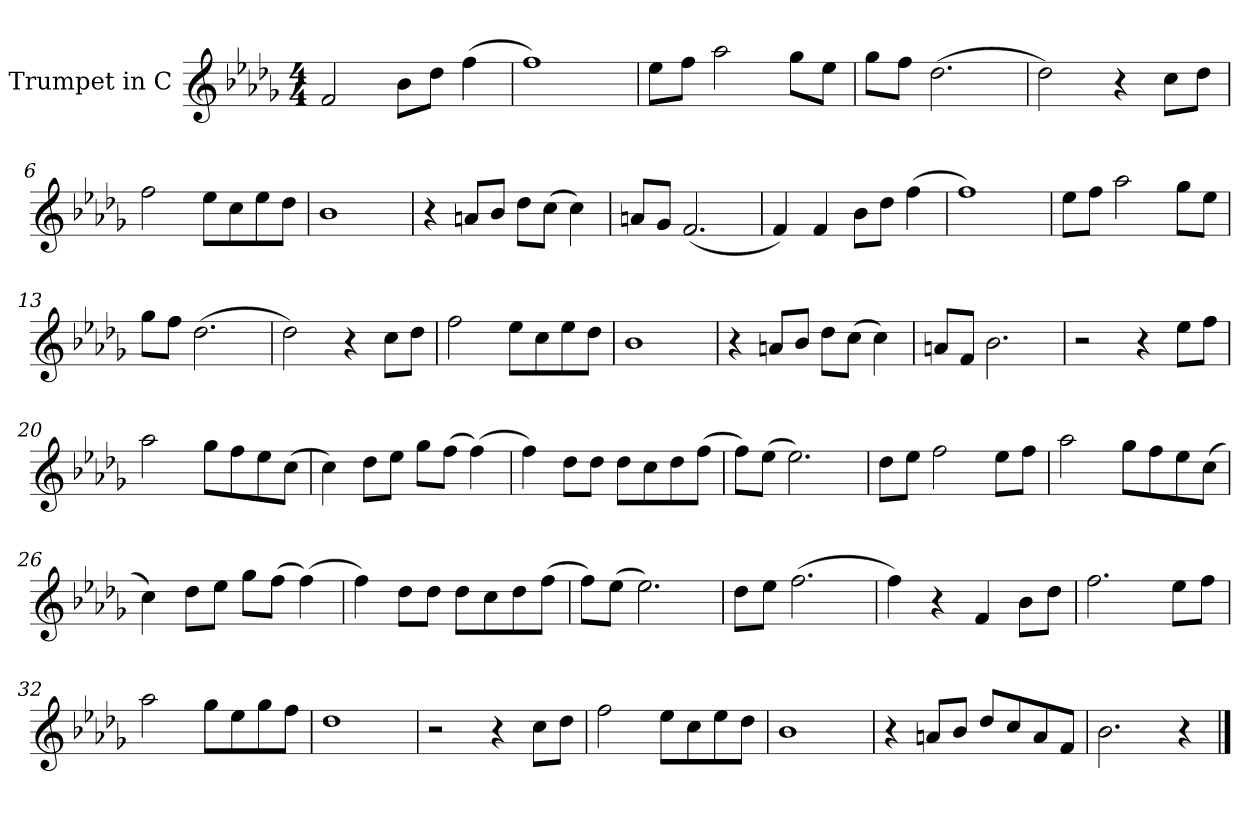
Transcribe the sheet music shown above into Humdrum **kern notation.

**kern
*part1
*staff1
*I"Trumpet in C
*I'Tpt
*clefG2
*k[b-e-a-d-g-]
*D-:
*M4/4
=1
2f/
8b-\L
8dd-\J
(>4ff\
=2
1ff)
=3
8ee-\L
8ff\J
2aa-\
8gg-\L
8ee-\J
=4
8gg-\L
8ff\J
(>2.dd-\
=5
2dd-\)
4r
8cc\L
8dd-\J
!!LO:LB:g=z
=6
2ff\
8ee-\L
8cc\
8ee-\
8dd-\J
=7
1b-
=8
4r
8an/L
8b-/J
8dd-\L
(>8cc\J
4cc\)
=9
8an/L
8g-/J
(<2.f/
=10
4f/)
4f/
8b-\L
8dd-\J
(>4ff\
=11
1ff)
!!LO:LB:g=z
=12
8ee-\L
8ff\J
2aa-\
8gg-\L
8ee-\J
=13
8gg-\L
8ff\J
(>2.dd-\
=14
2dd-\)
4r
8cc\L
8dd-\J
=15
2ff\
8ee-\L
8cc\
8ee-\
8dd-\J
=16
1b-
=17
4r
8an/L
8b-/J
8dd-\L
(>8cc\J
4cc\)
!!LO:LB:g=z
=18
8an/L
8f/J
2.b-\
=19
2r
4r
8ee-\L
8ff\J
=20
2aa-\
8gg-\L
8ff\
8ee-\
(>8cc\J
=21
4cc\)
8dd-\L
8ee-\J
8gg-\L
(>8ff\J
(>4ff\)
=22
4ff\)
8dd-\L
8dd-\J
8dd-\L
8cc\
8dd-\
(>8ff\J
!!LO:LB:g=z
=23
8ff\L)
(>8ee-\J
2.ee-\)
=24
8dd-\L
8ee-\J
2ff\
8ee-\L
8ff\J
=25
2aa-\
8gg-\L
8ff\
8ee-\
(>8cc\J
=26
4cc\)
8dd-\L
8ee-\J
8gg-\L
(>8ff\J
(>4ff\)
=27
4ff\)
8dd-\L
8dd-\J
8dd-\L
8cc\
8dd-\
(>8ff\J
!!LO:LB:g=z
=28
8ff\L)
(>8ee-\J
2.ee-\)
=29
8dd-\L
8ee-\J
(>2.ff\
=30
4ff\)
4r
4f/
8b-\L
8dd-\J
=31
2.ff\
8ee-\L
8ff\J
=32
2aa-\
8gg-\L
8ee-\
8gg-\
8ff\J
=33
1dd-
!!LO:LB:g=z
=34
2r
4r
8cc\L
8dd-\J
=35
2ff\
8ee-\L
8cc\
8ee-\
8dd-\J
=36
1b-
=37
4r
8an/L
8b-/J
8dd-/L
8cc/
8a/
8f/J
=38
2.b-\
4r
==
*-
